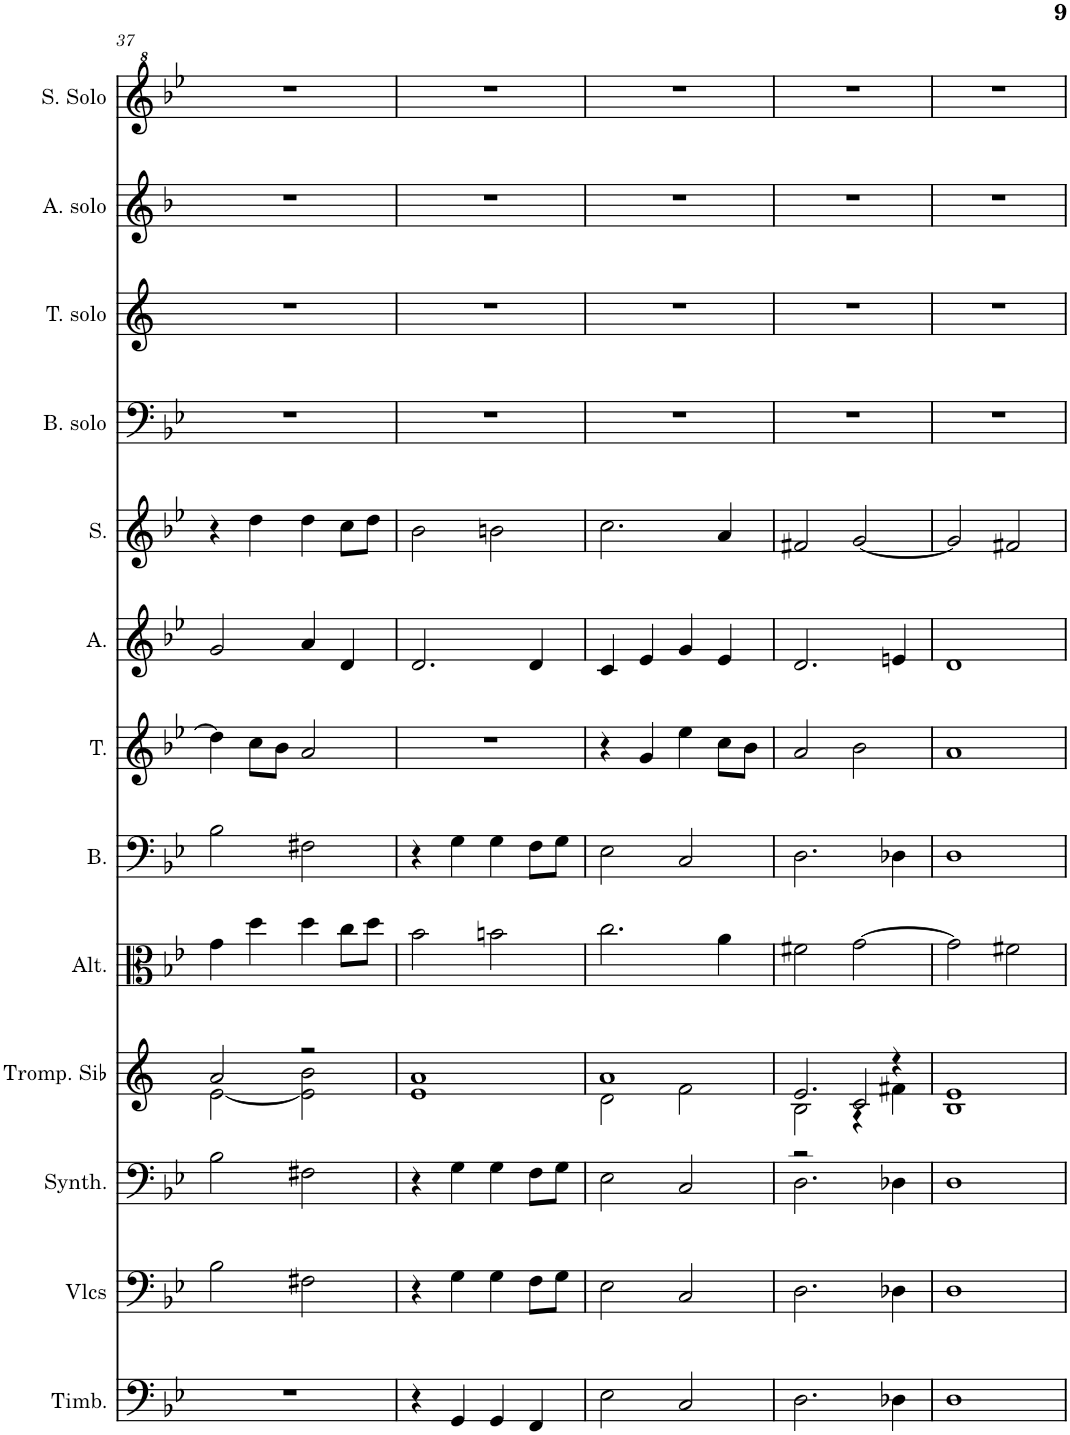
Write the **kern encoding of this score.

**kern	**kern	**kern	**kern	**kern	**kern	**kern	**kern	**kern	**kern	**kern	**kern	**kern
*part13	*part12	*part11	*part10	*part9	*part8	*part7	*part6	*part5	*part4	*part3	*part2	*part1
*staff13	*staff12	*staff11	*staff10	*staff9	*staff8	*staff7	*staff6	*staff5	*staff4	*staff3	*staff2	*staff1
*I"Timbales, Staff-1	*I"Violoncelles, D'Bass/Strings, etc	*I"Synthétiseur d'instruments à cordes, Synth strings, etc	*I"Trompette en Sib, Synth strings 2	*I"Altos, 1st violins	*I"Basse	*I"Ténor	*I"Alto	*I"Soprano	*I"Basse Solo	*I"Tenor Solo	*I"Alto Solo	*I"Soprano Solo
*I'Timb.	*I'Vlcs	*I'Synth.	*I'Tromp. Sib	*I'Alt.	*I'B.	*I'T.	*I'A.	*I'S.	*I'B. solo	*I'T. solo	*I'A. solo	*I'S. Solo
!!LO:PB:g=z
*clefF4	*clefF4	*clefF4	*clefG2	*clefC3	*clefF4	*clefG2	*clefG2	*clefG2	*clefF4	*clefG2	*clefG2	*clefG^2
*	*	*	*Trd1c2	*	*	*	*	*	*	*Trd8c14	*Trd4c7	*
*k[b-e-]	*k[b-e-]	*k[b-e-]	*k[]	*k[b-e-]	*k[b-e-]	*k[b-e-]	*k[b-e-]	*k[b-e-]	*k[b-e-]	*k[]	*k[b-]	*k[b-e-]
*M2/2	*M2/2	*M2/2	*M2/2	*M2/2	*M2/2	*M2/2	*M2/2	*M2/2	*M2/2	*M2/2	*M2/2	*M2/2
*met(c|)	*met(c|)	*met(c|)	*met(c|)	*met(c|)	*met(c|)	*met(c|)	*met(c|)	*met(c|)	*met(c|)	*met(c|)	*met(c|)	*met(c|)
=37	=37	=37	=37	=37	=37	=37	=37	=37	=37	=37	=37	=37
*	*	*	*^	*	*	*	*	*	*	*	*	*
1r	2B-\	2B-\	2a/	[2e\	4g\	2B-\	4dd\]	2g/	4r	1r	1r	1r	1r
.	.	.	.	.	4dd\	.	8cc\L	.	4dd\	.	.	.	.
.	.	.	.	.	.	.	8b-\J	.	.	.	.	.	.
.	2F#X\	2F#X\	2r	2e\] 2b\	4dd\	2F#X\	2a/	4a/	4dd\	.	.	.	.
.	.	.	.	.	8cc\L	.	.	4d/	8cc\L	.	.	.	.
.	.	.	.	.	8dd\J	.	.	.	8dd\J	.	.	.	.
*	*	*	*v	*v	*	*	*	*	*	*	*	*	*
=38	=38	=38	=38	=38	=38	=38	=38	=38	=38	=38	=38	=38
4r	4r	4r	1e 1a	2b-\	4r	1r	2.d/	2b-\	1r	1r	1r	1r
4GG/	4G\	4G\	.	.	4G\	.	.	.	.	.	.	.
4GG/	4G\	4G\	.	2bn\	4G\	.	.	2bn\	.	.	.	.
4FF/	8F\L	8F\L	.	.	8F\L	.	4d/	.	.	.	.	.
.	8G\J	8G\J	.	.	8G\J	.	.	.	.	.	.	.
=39	=39	=39	=39	=39	=39	=39	=39	=39	=39	=39	=39	=39
*	*	*	*^	*	*	*	*	*	*	*	*	*
2E-\	2E-\	2E-\	1a	2d\	2.cc\	2E-\	4r	4c/	2.cc\	1r	1r	1r	1r
.	.	.	.	.	.	.	4g/	4e-/	.	.	.	.	.
2C/	2C/	2C/	.	2f\	.	2C/	4ee-\	4g/	.	.	.	.	.
.	.	.	.	.	4a\	.	8cc\L	4e-/	4a/	.	.	.	.
.	.	.	.	.	.	.	8b-\J	.	.	.	.	.	.
=40	=40	=40	=40	=40	=40	=40	=40	=40	=40	=40	=40	=40	=40
*	*	*	*	*^	*	*	*	*	*	*	*	*	*
2.D\	2.D\	2.D\	2.e/	2B\	2r	2f#X\	2.D\	2a/	2.d/	2f#X/	1r	1r	1r	1r
.	.	.	.	4r	2c/	[2g\	.	2b-\	.	[2g/	.	.	.	.
4D-X\	4D-X\	4D-X\	4r	4f#X\	.	.	4D-X\	.	4en/	.	.	.	.	.
*	*	*	*v	*v	*v	*	*	*	*	*	*	*	*	*
=41	=41	=41	=41	=41	=41	=41	=41	=41	=41	=41	=41	=41
1D	1D	1D	1B 1e	2g\]	1D	1a	1d	2g/]	1r	1r	1r	1r
.	.	.	.	2f#X\	.	.	.	2f#X/	.	.	.	.
=	=	=	=	=	=	=	=	=	=	=	=	=
*-	*-	*-	*-	*-	*-	*-	*-	*-	*-	*-	*-	*-
